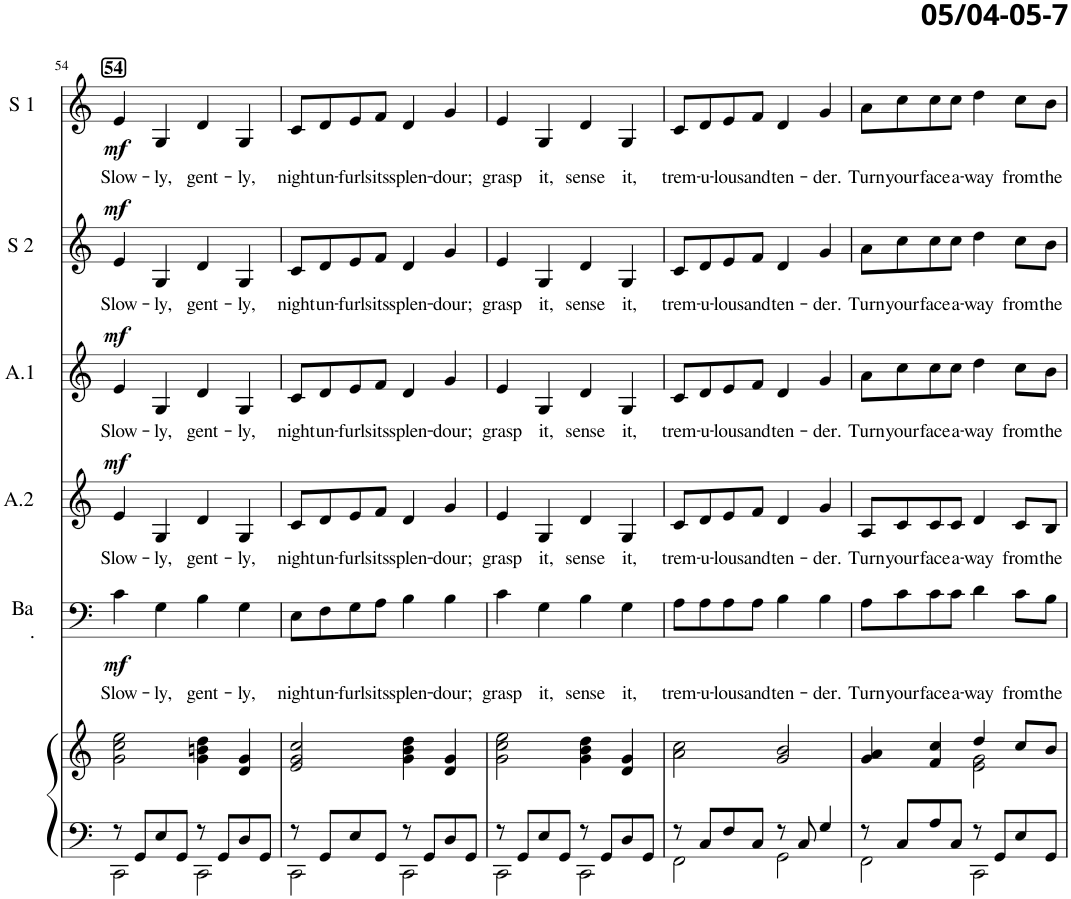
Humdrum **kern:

**kern	**kern	**kern	**text	**dynam	**kern	**text	**dynam	**kern	**text	**dynam	**kern	**text	**dynam	**kern	**text	**dynam
*part6	*part6	*part5	*part5	*part5	*part4	*part4	*part4	*part3	*part3	*part3	*part2	*part2	*part2	*part1	*part1	*part1
*staff7	*staff6	*staff5	*staff5	*staff5	*staff4	*staff4	*staff4	*staff3	*staff3	*staff3	*staff2	*staff2	*staff2	*staff1	*staff1	*staff1
*I"Piano	*	*I"Bariton	*	*	*I"Alt 2	*	*	*I"Alt 1	*	*	*I"Soprano 2	*	*	*I"Soprano 1	*	*
*I'Pno	*	*I'Ba .	*	*	*I'A.2	*	*	*I'A.1	*	*	*I'S 2	*	*	*I'S 1	*	*
!!LO:PB:g=z
*clefF4	*clefG2	*clefF4	*	*	*clefG2	*	*	*clefG2	*	*	*clefG2	*	*	*clefG2	*	*
*k[]	*k[]	*k[]	*	*	*k[]	*	*	*k[]	*	*	*k[]	*	*	*k[]	*	*
*M4/4	*M4/4	*M4/4	*	*	*M4/4	*	*	*M4/4	*	*	*M4/4	*	*	*M4/4	*	*
!!LO:REH:place=s1:a:B:cj:fs=11:t=54
=54	=54	=54	=54	=54	=54	=54	=54	=54	=54	=54	=54	=54	=54	=54	=54	=54
*^	*	*	*	*	*	*	*	*	*	*	*	*	*	*	*	*
!	!	!	!	!LO:LY:b	!LO:DY:b	!	!LO:LY:b	!LO:DY:a	!	!LO:LY:b	!LO:DY:a	!	!LO:LY:b	!LO:DY:a	!	!LO:LY:b	!LO:DY:b
8r	2CC\	2g\ 2cc\ 2ee\	4c\	Slow-	mf	4e/	Slow-	mf	4e/	Slow-	mf	4e/	Slow-	mf	4e/	Slow-	mf
8GG/L	.	.	.	.	.	.	.	.	.	.	.	.	.	.	.	.	.
!	!	!	!	!LO:LY:b	!	!	!LO:LY:b	!	!	!LO:LY:b	!	!	!LO:LY:b	!	!	!LO:LY:b	!
8E/	.	.	4G\	-ly,	.	4G/	-ly,	.	4G/	-ly,	.	4G/	-ly,	.	4G/	-ly,	.
8GG/J	.	.	.	.	.	.	.	.	.	.	.	.	.	.	.	.	.
!	!	!	!	!LO:LY:b	!	!	!LO:LY:b	!	!	!LO:LY:b	!	!	!LO:LY:b	!	!	!LO:LY:b	!
8r	2CC\	4g\ 4bn\ 4dd\	4B\	gent-	.	4d/	gent-	.	4d/	gent-	.	4d/	gent-	.	4d/	gent-	.
8GG/L	.	.	.	.	.	.	.	.	.	.	.	.	.	.	.	.	.
!	!	!	!	!LO:LY:b	!	!	!LO:LY:b	!	!	!LO:LY:b	!	!	!LO:LY:b	!	!	!LO:LY:b	!
8D/	.	4d/ 4g/	4G\	-ly,	.	4G/	-ly,	.	4G/	-ly,	.	4G/	-ly,	.	4G/	-ly,	.
8GG/J	.	.	.	.	.	.	.	.	.	.	.	.	.	.	.	.	.
=55	=55	=55	=55	=55	=55	=55	=55	=55	=55	=55	=55	=55	=55	=55	=55	=55	=55
!	!	!	!	!LO:LY:b	!	!	!LO:LY:b	!	!	!LO:LY:b	!	!	!LO:LY:b	!	!	!LO:LY:b	!
8r	2CC\	2e/ 2g/ 2cc/	8E\L	night	.	8c/L	night	.	8c/L	night	.	8c/L	night	.	8c/L	night	.
!	!	!	!	!LO:LY:b	!	!	!LO:LY:b	!	!	!LO:LY:b	!	!	!LO:LY:b	!	!	!LO:LY:b	!
8GG/L	.	.	8F\	un-	.	8d/	un-	.	8d/	un-	.	8d/	un-	.	8d/	un-	.
!	!	!	!	!LO:LY:b	!	!	!LO:LY:b	!	!	!LO:LY:b	!	!	!LO:LY:b	!	!	!LO:LY:b	!
8E/	.	.	8G\	-furls	.	8e/	-furls	.	8e/	-furls	.	8e/	-furls	.	8e/	-furls	.
!	!	!	!	!LO:LY:b	!	!	!LO:LY:b	!	!	!LO:LY:b	!	!	!LO:LY:b	!	!	!LO:LY:b	!
8GG/J	.	.	8A\J	its	.	8f/J	its	.	8f/J	its	.	8f/J	its	.	8f/J	its	.
!	!	!	!	!LO:LY:b	!	!	!LO:LY:b	!	!	!LO:LY:b	!	!	!LO:LY:b	!	!	!LO:LY:b	!
8r	2CC\	4g\ 4b\ 4dd\	4B\	splen-	.	4d/	splen-	.	4d/	splen-	.	4d/	splen-	.	4d/	splen-	.
8GG/L	.	.	.	.	.	.	.	.	.	.	.	.	.	.	.	.	.
!	!	!	!	!LO:LY:b	!	!	!LO:LY:b	!	!	!LO:LY:b	!	!	!LO:LY:b	!	!	!LO:LY:b	!
8D/	.	4d/ 4g/	4B\	-dour;	.	4g/	-dour;	.	4g/	-dour;	.	4g/	-dour;	.	4g/	-dour;	.
8GG/J	.	.	.	.	.	.	.	.	.	.	.	.	.	.	.	.	.
=56	=56	=56	=56	=56	=56	=56	=56	=56	=56	=56	=56	=56	=56	=56	=56	=56	=56
!	!	!	!	!LO:LY:b	!	!	!LO:LY:b	!	!	!LO:LY:b	!	!	!LO:LY:b	!	!	!LO:LY:b	!
8r	2CC\	2g\ 2cc\ 2ee\	4c\	grasp	.	4e/	grasp	.	4e/	grasp	.	4e/	grasp	.	4e/	grasp	.
8GG/L	.	.	.	.	.	.	.	.	.	.	.	.	.	.	.	.	.
!	!	!	!	!LO:LY:b	!	!	!LO:LY:b	!	!	!LO:LY:b	!	!	!LO:LY:b	!	!	!LO:LY:b	!
8E/	.	.	4G\	it,	.	4G/	it,	.	4G/	it,	.	4G/	it,	.	4G/	it,	.
8GG/J	.	.	.	.	.	.	.	.	.	.	.	.	.	.	.	.	.
!	!	!	!	!LO:LY:b	!	!	!LO:LY:b	!	!	!LO:LY:b	!	!	!LO:LY:b	!	!	!LO:LY:b	!
8r	2CC\	4g\ 4b\ 4dd\	4B\	sense	.	4d/	sense	.	4d/	sense	.	4d/	sense	.	4d/	sense	.
8GG/L	.	.	.	.	.	.	.	.	.	.	.	.	.	.	.	.	.
!	!	!	!	!LO:LY:b	!	!	!LO:LY:b	!	!	!LO:LY:b	!	!	!LO:LY:b	!	!	!LO:LY:b	!
8D/	.	4d/ 4g/	4G\	it,	.	4G/	it,	.	4G/	it,	.	4G/	it,	.	4G/	it,	.
8GG/J	.	.	.	.	.	.	.	.	.	.	.	.	.	.	.	.	.
=57	=57	=57	=57	=57	=57	=57	=57	=57	=57	=57	=57	=57	=57	=57	=57	=57	=57
!	!	!	!	!LO:LY:b	!	!	!LO:LY:b	!	!	!LO:LY:b	!	!	!LO:LY:b	!	!	!LO:LY:b	!
8r	2FF\	2a\ 2cc\	8A\L	trem-	.	8c/L	trem-	.	8c/L	trem-	.	8c/L	trem-	.	8c/L	trem-	.
!	!	!	!	!LO:LY:b	!	!	!LO:LY:b	!	!	!LO:LY:b	!	!	!LO:LY:b	!	!	!LO:LY:b	!
8C/L	.	.	8A\	-u-	.	8d/	-u-	.	8d/	-u-	.	8d/	-u-	.	8d/	-u-	.
!	!	!	!	!LO:LY:b	!	!	!LO:LY:b	!	!	!LO:LY:b	!	!	!LO:LY:b	!	!	!LO:LY:b	!
8F/	.	.	8A\	-lous	.	8e/	-lous	.	8e/	-lous	.	8e/	-lous	.	8e/	-lous	.
!	!	!	!	!LO:LY:b	!	!	!LO:LY:b	!	!	!LO:LY:b	!	!	!LO:LY:b	!	!	!LO:LY:b	!
8C/J	.	.	8A\J	and	.	8f/J	and	.	8f/J	and	.	8f/J	and	.	8f/J	and	.
!	!	!	!	!LO:LY:b	!	!	!LO:LY:b	!	!	!LO:LY:b	!	!	!LO:LY:b	!	!	!LO:LY:b	!
8r	2GG\	2g/ 2b/	4B\	ten-	.	4d/	ten-	.	4d/	ten-	.	4d/	ten-	.	4d/	ten-	.
8C/	.	.	.	.	.	.	.	.	.	.	.	.	.	.	.	.	.
!	!	!	!	!LO:LY:b	!	!	!LO:LY:b	!	!	!LO:LY:b	!	!	!LO:LY:b	!	!	!LO:LY:b	!
4G/	.	.	4B\	-der.	.	4g/	-der.	.	4g/	-der.	.	4g/	-der.	.	4g/	-der.	.
=58	=58	=58	=58	=58	=58	=58	=58	=58	=58	=58	=58	=58	=58	=58	=58	=58	=58
*	*	*^	*	*	*	*	*	*	*	*	*	*	*	*	*	*	*
!	!	!	!	!	!LO:LY:b	!	!	!LO:LY:b	!	!	!LO:LY:b	!	!	!LO:LY:b	!	!	!LO:LY:b	!
8r	2FF\	4g/ 4a/	2ryy	8A\L	Turn	.	8A/L	Turn	.	8a\L	Turn	.	8a\L	Turn	.	8a\L	Turn	.
!	!	!	!	!	!LO:LY:b	!	!	!LO:LY:b	!	!	!LO:LY:b	!	!	!LO:LY:b	!	!	!LO:LY:b	!
8C/L	.	.	.	8c\	your	.	8c/	your	.	8cc\	your	.	8cc\	your	.	8cc\	your	.
!	!	!	!	!	!LO:LY:b	!	!	!LO:LY:b	!	!	!LO:LY:b	!	!	!LO:LY:b	!	!	!LO:LY:b	!
8A/	.	4f/ 4cc/	.	8c\	face	.	8c/	face	.	8cc\	face	.	8cc\	face	.	8cc\	face	.
!	!	!	!	!	!LO:LY:b	!	!	!LO:LY:b	!	!	!LO:LY:b	!	!	!LO:LY:b	!	!	!LO:LY:b	!
8C/J	.	.	.	8c\J	a-	.	8c/J	a-	.	8cc\J	a-	.	8cc\J	a-	.	8cc\J	a-	.
!	!	!	!	!	!LO:LY:b	!	!	!LO:LY:b	!	!	!LO:LY:b	!	!	!LO:LY:b	!	!	!LO:LY:b	!
8r	2CC\	4dd/	2e\ 2g\	4d\	-way	.	4d/	-way	.	4dd\	-way	.	4dd\	-way	.	4dd\	-way	.
8GG/L	.	.	.	.	.	.	.	.	.	.	.	.	.	.	.	.	.	.
!	!	!	!	!	!LO:LY:b	!	!	!LO:LY:b	!	!	!LO:LY:b	!	!	!LO:LY:b	!	!	!LO:LY:b	!
8E/	.	8cc/L	.	8c\L	from	.	8c/L	from	.	8cc\L	from	.	8cc\L	from	.	8cc\L	from	.
!	!	!	!	!	!LO:LY:b	!	!	!LO:LY:b	!	!	!LO:LY:b	!	!	!LO:LY:b	!	!	!LO:LY:b	!
8GG/J	.	8b/J	.	8B\J	the	.	8B/J	the	.	8b\J	the	.	8b\J	the	.	8b\J	the	.
*v	*v	*	*	*	*	*	*	*	*	*	*	*	*	*	*	*	*	*
*	*v	*v	*	*	*	*	*	*	*	*	*	*	*	*	*	*	*
=	=	=	=	=	=	=	=	=	=	=	=	=	=	=	=	=
*-	*-	*-	*-	*-	*-	*-	*-	*-	*-	*-	*-	*-	*-	*-	*-	*-
